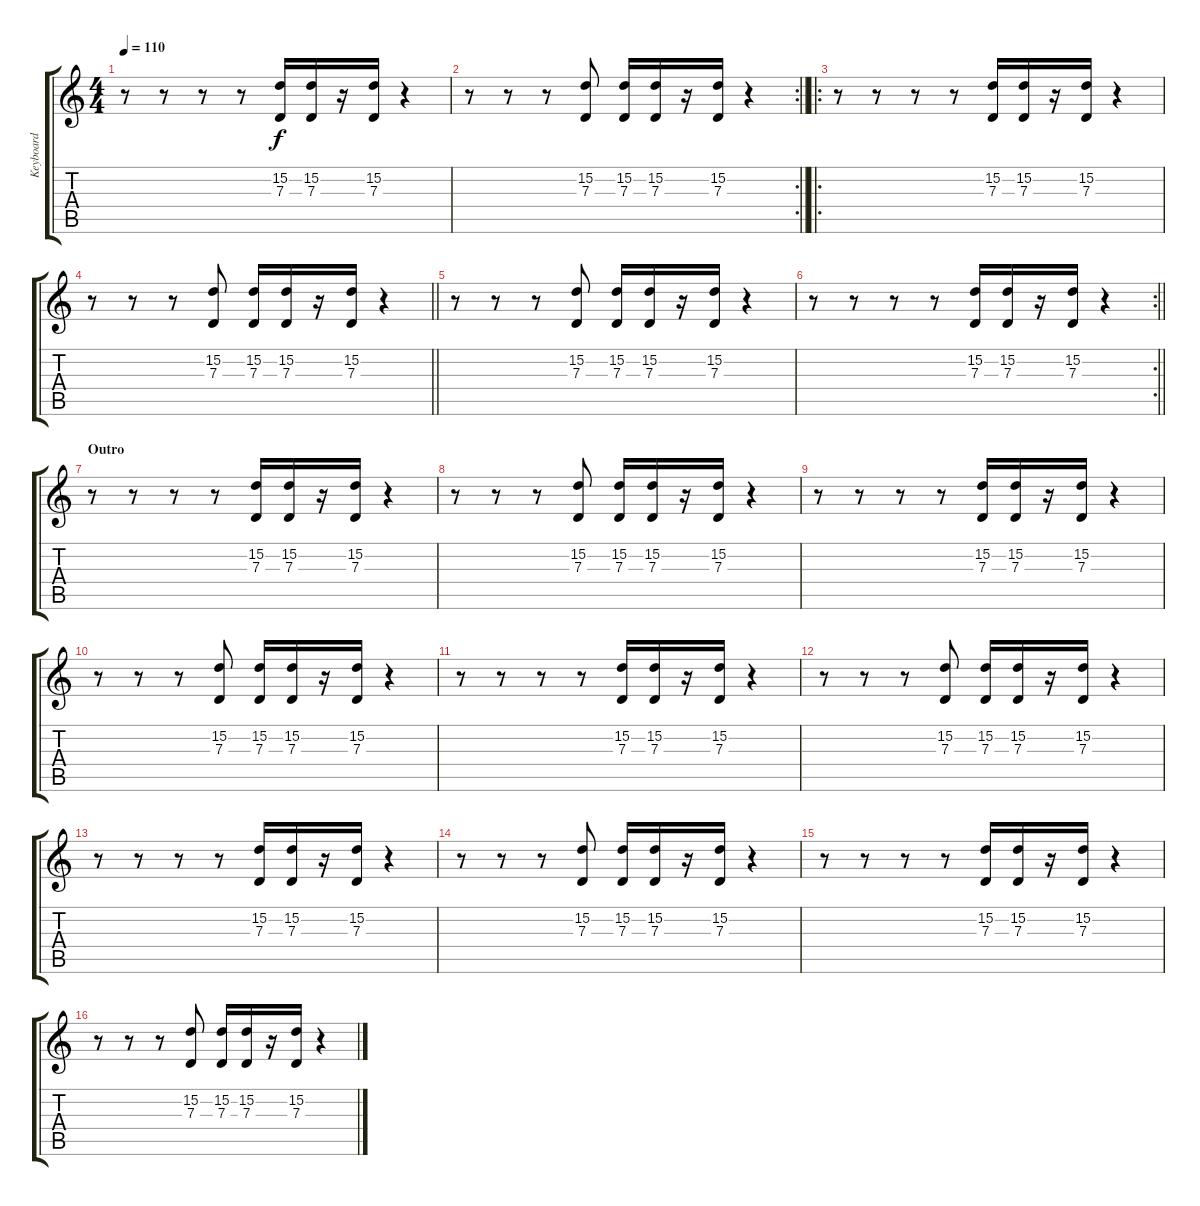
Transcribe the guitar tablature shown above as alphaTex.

\track ("Keyboard" "Keyboard") {instrument electricpiano2}
\staff {score tabs}
\tuning (E4 B3 G3 D3 A2 D2) {hide}
\ts (4 4)
\tempo 110
\clef g2
\ks c
r.8{dy f} r.8 r.8 r.8 (15.2 7.3).16 (15.2 7.3).16 r.16 (15.2 7.3).16 r.4 |
\rc 2
\barLineRight lightlight
r.8 r.8 r.8 (15.2 7.3).8 (15.2 7.3).16 (15.2 7.3).16 r.16 (15.2 7.3).16 r.4 |
\ro
r.8 r.8 r.8 r.8 (15.2 7.3).16 (15.2 7.3).16 r.16 (15.2 7.3).16 r.4 |
\barLineRight lightlight
r.8 r.8 r.8 (15.2 7.3).8 (15.2 7.3).16 (15.2 7.3).16 r.16 (15.2 7.3).16 r.4 |
r.8 r.8 r.8 (15.2 7.3).8 (15.2 7.3).16 (15.2 7.3).16 r.16 (15.2 7.3).16 r.4 |
\rc 2
\barLineRight lightlight
r.8 r.8 r.8 r.8 (15.2 7.3).16 (15.2 7.3).16 r.16 (15.2 7.3).16 r.4 |
\section ("" "Outro")
r.8 r.8 r.8 r.8 (15.2 7.3).16 (15.2 7.3).16 r.16 (15.2 7.3).16 r.4 |
r.8 r.8 r.8 (15.2 7.3).8 (15.2 7.3).16 (15.2 7.3).16 r.16 (15.2 7.3).16 r.4 |
r.8 r.8 r.8 r.8 (15.2 7.3).16 (15.2 7.3).16 r.16 (15.2 7.3).16 r.4 |
r.8 r.8 r.8 (15.2 7.3).8 (15.2 7.3).16 (15.2 7.3).16 r.16 (15.2 7.3).16 r.4 |
r.8 r.8 r.8 r.8 (15.2 7.3).16 (15.2 7.3).16 r.16 (15.2 7.3).16 r.4 |
r.8 r.8 r.8 (15.2 7.3).8 (15.2 7.3).16 (15.2 7.3).16 r.16 (15.2 7.3).16 r.4 |
r.8 r.8 r.8 r.8 (15.2 7.3).16 (15.2 7.3).16 r.16 (15.2 7.3).16 r.4 |
r.8 r.8 r.8 (15.2 7.3).8 (15.2 7.3).16 (15.2 7.3).16 r.16 (15.2 7.3).16 r.4 |
r.8 r.8 r.8 r.8 (15.2 7.3).16 (15.2 7.3).16 r.16 (15.2 7.3).16 r.4 |
r.8 r.8 r.8 (15.2 7.3).8 (15.2 7.3).16 (15.2 7.3).16 r.16 (15.2 7.3).16 r.4
